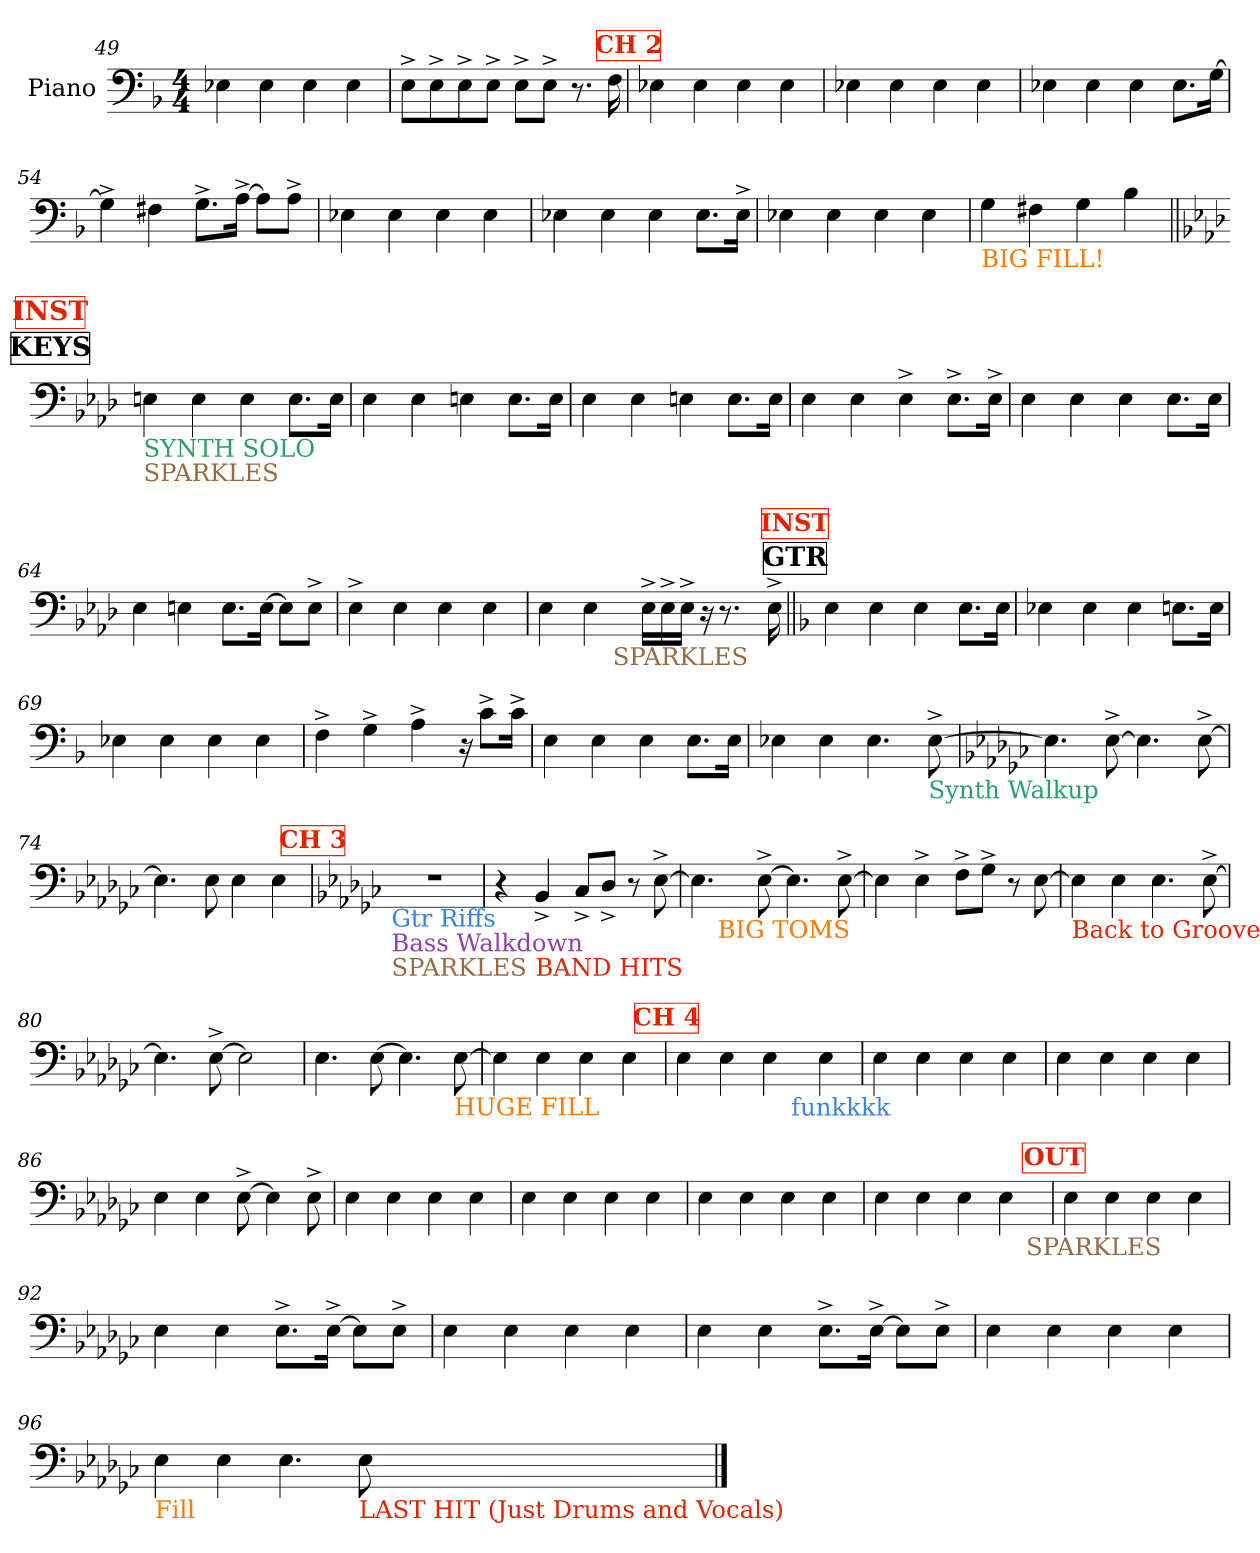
**kern
*part1
*staff1
*I"Piano
*I'Pno.
*clefF4
*k[b-]
*M4/4
=49
4E-X
4E-
4E-
4E-
=50
8E^\L
8E^\
8E^\
8E^\J
8E^\L
8E^\J
8.r
16F\
!!LO:LB:g=z
!!LO:REH:place=s1:b:B:cj:color=#E52100:fs=14:t=CH 2
=51
4E-X
4E-
4E-
4E-
=52
4E-X
4E-
4E-
4E-
=53
4E-X
4E-
4E-
8.E-\L
[16G\Jk
=54
4G^\]
4F#X\
8.G^\L
[16A^\Jk
8A\L]
8A^\J
!!LO:LB:g=z
=55
4E-X
4E-
4E-
4E-
=56
4E-X
4E-
4E-
8.E-\L
16E-^\Jk
=57
4E-X
4E-
4E-
4E-
=58
!LO:TX:b:color=#FF7800:t=BIG FILL!
4G\
4F#X\
4G\
4B-\
!!LO:LB:g=z
!!LO:REH:place=s1:b:t=KEYS
!!LO:REH:place=s1:b:B:cj:color=#E52100:t=INST
=59||
*k[b-e-a-d-]
!LO:TX:b:color=#26A269:t=SYNTH SOLO
!LO:TX:b:color=#986A44:t=SPARKLES
4En
4E
4E
8.E\L
16E\Jk
=60
4E-
4E-
4En
8.E\L
16E\Jk
=61
4E-
4E-
4En
8.E\L
16E\Jk
=62
4E-\
4E-\
4E-^\
8.E-^\L
16E-^\Jk
!!LO:LB:g=z
=63
4E-
4E-
4E-
8.E-\L
16E-\Jk
=64
4E-
4En
8.E\L
[16E\Jk
8E\L]
8E^\J
=65
4E-^
4E-
4E-
4E-
=66
*^
4E-	4.ryy
4E-	.
!	!LO:TX:b:color=#986A44:t=SPARKLES
.	2ryy
16E-^\LL	.
16E-^\	.
16E-^\JJ	.
16r	.
8.r	.
.	8ryy
16E-^\	.
*v	*v
!!LO:LB:g=z
!!LO:REH:place=s1:b:t=GTR
!!LO:REH:place=s1:b:B:cj:color=#E52100:fs=14:t=INST
=67||
*k[b-]
*^
!LO:TX:b:color=#3584E4:t=GTR SOLO	!
*v	*v
4E
4E
4E
8.E\L
16E\Jk
=68
4E-X
4E-
4E-
8.En\L
16E\Jk
=69
4E-X
4E-
4E-
4E-
=70
4F^\
4G^\
4A^\
16r
8c^\L
16c^\Jk
!!LO:LB:g=z
=71
4E
4E
4E
8.E\L
16E\Jk
=72
4E-X
4E-
4.E-
!LO:TX:b:color=#26A269:t=Synth Walkup
[8E-^\
=73
*k[b-e-a-d-g-c-]
4.E-\]
[8E-^\
4.E-\]
[8E-^\
=74
4.E-\]
8E-\
4E-
4E-
!!LO:PB:g=z
!!LO:REH:place=s1:b:B:cj:color=#E52100:fs=14:t=CH 3
=75
*k[b-e-a-d-g-c-]
!LO:TX:b:color=#3584E4:t=Gtr Riffs
!LO:TX:b:color=#9141AC:t=Bass Walkdown
!LO:TX:b:color=#986A44:t=SPARKLES
1r
=76
4r
!LO:TX:b:color=#E52100:t=BAND HITS
4BB-^/
8C-^/L
8D-^/J
8r
[8E-^\
=77
*^
4.E-]	8ryy
!	!LO:TX:b:color=#FF7800:t=BIG TOMS
.	2..ryy
[8E-^\	.
4.E-]	.
[8E-^	.
*v	*v
=78
4E-\]
4E-^\
8F^\L
8G-^\J
8r
[8E-\
!!LO:LB:g=z
=79
!LO:TX:b:color=#E52100:t=Back to Groove
4E-]
4E-
4.E-
[8E-^\
=80
4.E-]
[8E-^
2E-\]
=81
4.E-\
[8E-\
4.E-\]
!LO:TX:b:color=#FF7800:t=HUGE FILL
[8E-\
=82
4E-]
4E-
4E-
4E-
!!LO:LB:g=z
!!LO:REH:place=s1:b:B:cj:color=#E52100:fs=14:t=CH 4
=83
!LO:TX:b:color=#E52100:t=8th Note Vamp
!LO:TX:b:color=#26A269:t=Organ + Rhodes
*^
4E-	2ryy
4E-	.
4E-	8ryy
!	!LO:TX:b:color=#3584E4:t=funkkkk
.	4.ryy
4E-	.
*v	*v
=84
4E-
4E-
4E-
4E-
=85
4E-
4E-
4E-
4E-
=86
4E-\
4E-\
[8E-^\
4E-\]
8E-^\
!!LO:LB:g=z
=87
4E-
4E-
4E-
4E-
=88
4E-
4E-
4E-
4E-
=89
4E-
4E-
4E-
4E-
=90
*^
4E-	2..ryy
4E-	.
4E-	.
4E-	.
!	!LO:TX:b:color=#986A44:t=SPARKLES
.	8ryy
*v	*v
!!LO:LB:g=z
!!LO:REH:place=s1:b:B:cj:color=#E52100:fs=14:t=OUT
=91
4E-
4E-
4E-
4E-
=92
4E-\
4E-\
8.E-^\L
[16E-^\Jk
8E-\L]
8E-^\J
=93
4E-
4E-
4E-
4E-
=94
4E-\
4E-\
8.E-^\L
[16E-^\Jk
8E-\L]
8E-^\J
!!LO:LB:g=z
=95
4E-
4E-
4E-
4E-
=96
!LO:TX:b:color=#FF7800:t=Fill
4E-
4E-
4.E-
!LO:TX:b:color=#E52100:t=LAST HIT (Just Drums and Vocals)
8E-\
==
*-
